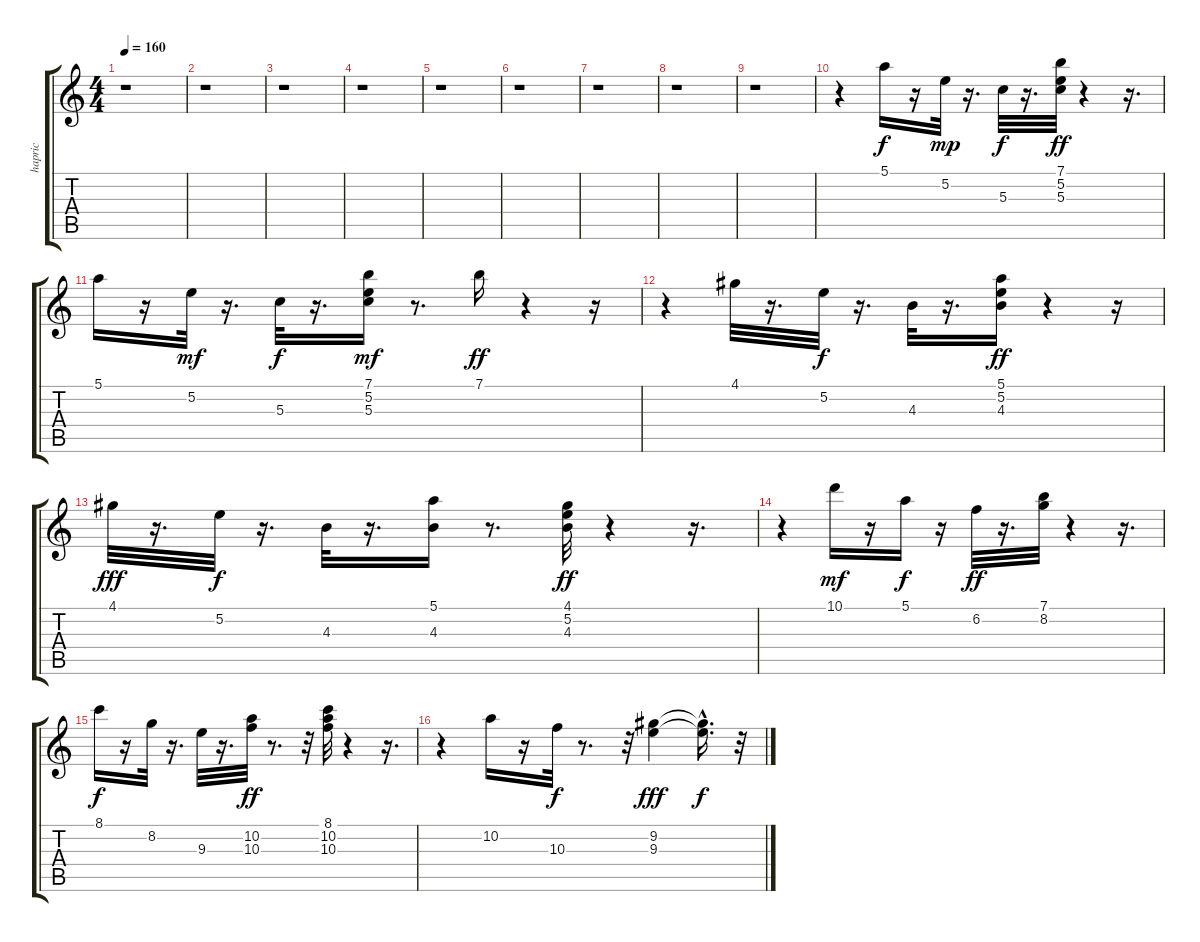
\track ("hapric" "hapric") {instrument acousticguitarnylon}
\staff {score tabs}
\tuning (E4 B3 G3 D3 A2 E2) {hide}
\ts (4 4)
\tempo 160
\clef g2
\ks c
r.1{dy f instrument acousticguitarnylon} |
r.1 |
r.1 |
r.1 |
r.1 |
r.1 |
r.1 |
r.1 |
r.1 |
r.4 5.1.16 r.16 5.2.32{dy mp} r.16{d} 5.3.32{dy f} r.16{d} (7.1 5.2 5.3).32{dy ff} r.4 r.16{d} |
5.1.16 r.16 5.2.32{dy mf} r.16{d} 5.3.32{dy f} r.16{d} (7.1 5.2 5.3).16{dy mf} r.8{d} 7.1.16{dy ff} r.4 r.16 |
r.4 4.1.32 r.16{d} 5.2.32{dy f} r.16{d} 4.3.32 r.16{d} (5.1 5.2 4.3).16{dy ff} r.4 r.16 |
4.1.32{dy fff} r.16{d} 5.2.32{dy f} r.16{d} 4.3.32 r.16{d} (5.1 4.3).16 r.8{d} (4.1 5.2 4.3).32{dy ff} r.4 r.16{d} |
r.4 10.1.16{dy mf} r.16 5.1.16{dy f} r.16 6.2.32{dy ff} r.16{d} (7.1 8.2).32 r.4 r.16{d} |
8.1.16{dy f} r.16 8.2.32 r.16{d} 9.3.32 r.16{d} (10.2 10.3).32{dy ff} r.8{d} r.32 (8.1 10.2 10.3).32 r.4 r.16{d} |
r.4 10.2.16 r.16 10.3.32{dy f} r.8{d} r.32 (9.2 9.3).4{dy fff} (9.2{t} 9.3{hac t}).16{d dy f} r.32
